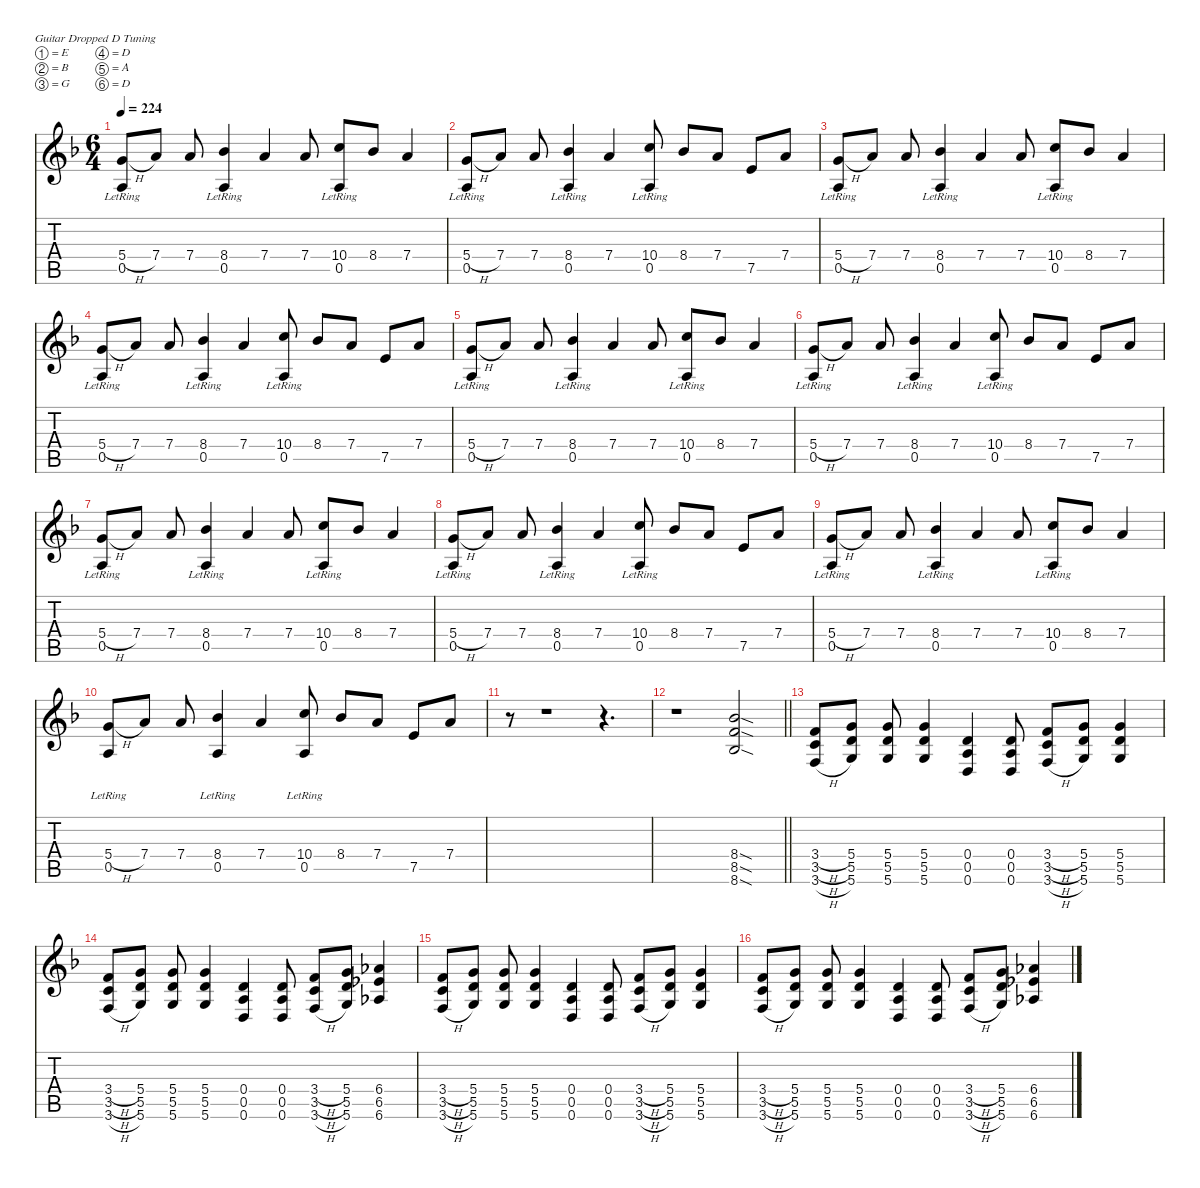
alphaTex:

\hideDynamics
\bracketExtendMode nobrackets
\singleTrackTrackNamePolicy hidden
\multiTrackTrackNamePolicy hidden
\firstSystemTrackNameMode fullname
\firstSystemTrackNameOrientation horizontal
\otherSystemsTrackNameOrientation horizontal
\track ("Guitar-spare" "E-Gt") {instrument distortionguitar}
\staff {score tabs}
\tuning (E4 B3 G3 D3 A2 D2)
\ts (6 4)
\tempo 224
\clef g2
\ks dminor
(5.4{h acc forcenatural} 0.5{lr acc forcenatural}).8{dy f beam Up} 7.4{acc forcenatural}.8{beam Up} 7.4{acc forcenatural}.8{beam Up} (8.4{acc b} 0.5{lr acc forcenatural}).4{beam Up} 7.4{acc forcenatural}.4{beam Up} 7.4{acc forcenatural}.8{beam Up} (10.4{acc forcenatural} 0.5{lr acc forcenatural}).8{beam Up} 8.4{acc b}.8{beam Up} 7.4{acc forcenatural}.4{beam Up} |
(5.4{h acc forcenatural} 0.5{lr acc forcenatural}).8{beam Up} 7.4{acc forcenatural}.8{beam Up} 7.4{acc forcenatural}.8{beam Up} (8.4{acc b} 0.5{lr acc forcenatural}).4{beam Up} 7.4{acc forcenatural}.4{beam Up} (10.4{acc forcenatural} 0.5{lr acc forcenatural}).8{beam Up} 8.4{acc b}.8{beam Up} 7.4{acc forcenatural}.8{beam Up} 7.5{acc forcenatural}.8{beam Up} 7.4{acc forcenatural}.8{beam Up} |
(5.4{h acc forcenatural} 0.5{lr acc forcenatural}).8{beam Up} 7.4{acc forcenatural}.8{beam Up} 7.4{acc forcenatural}.8{beam Up} (8.4{acc b} 0.5{lr acc forcenatural}).4{beam Up} 7.4{acc forcenatural}.4{beam Up} 7.4{acc forcenatural}.8{beam Up} (10.4{acc forcenatural} 0.5{lr acc forcenatural}).8{beam Up} 8.4{acc b}.8{beam Up} 7.4{acc forcenatural}.4{beam Up} |
(5.4{h acc forcenatural} 0.5{lr acc forcenatural}).8{beam Up} 7.4{acc forcenatural}.8{beam Up} 7.4{acc forcenatural}.8{beam Up} (8.4{acc b} 0.5{lr acc forcenatural}).4{beam Up} 7.4{acc forcenatural}.4{beam Up} (10.4{acc forcenatural} 0.5{lr acc forcenatural}).8{beam Up} 8.4{acc b}.8{beam Up} 7.4{acc forcenatural}.8{beam Up} 7.5{acc forcenatural}.8{beam Up} 7.4{acc forcenatural}.8{beam Up} |
(5.4{h acc forcenatural} 0.5{lr acc forcenatural}).8{beam Up} 7.4{acc forcenatural}.8{beam Up} 7.4{acc forcenatural}.8{beam Up} (8.4{acc b} 0.5{lr acc forcenatural}).4{beam Up} 7.4{acc forcenatural}.4{beam Up} 7.4{acc forcenatural}.8{beam Up} (10.4{acc forcenatural} 0.5{lr acc forcenatural}).8{beam Up} 8.4{acc b}.8{beam Up} 7.4{acc forcenatural}.4{beam Up} |
(5.4{h acc forcenatural} 0.5{lr acc forcenatural}).8{beam Up} 7.4{acc forcenatural}.8{beam Up} 7.4{acc forcenatural}.8{beam Up} (8.4{acc b} 0.5{lr acc forcenatural}).4{beam Up} 7.4{acc forcenatural}.4{beam Up} (10.4{acc forcenatural} 0.5{lr acc forcenatural}).8{beam Up} 8.4{acc b}.8{beam Up} 7.4{acc forcenatural}.8{beam Up} 7.5{acc forcenatural}.8{beam Up} 7.4{acc forcenatural}.8{beam Up} |
(5.4{h acc forcenatural} 0.5{lr acc forcenatural}).8{beam Up} 7.4{acc forcenatural}.8{beam Up} 7.4{acc forcenatural}.8{beam Up} (8.4{acc b} 0.5{lr acc forcenatural}).4{beam Up} 7.4{acc forcenatural}.4{beam Up} 7.4{acc forcenatural}.8{beam Up} (10.4{acc forcenatural} 0.5{lr acc forcenatural}).8{beam Up} 8.4{acc b}.8{beam Up} 7.4{acc forcenatural}.4{beam Up} |
(5.4{h acc forcenatural} 0.5{lr acc forcenatural}).8{beam Up} 7.4{acc forcenatural}.8{beam Up} 7.4{acc forcenatural}.8{beam Up} (8.4{acc b} 0.5{lr acc forcenatural}).4{beam Up} 7.4{acc forcenatural}.4{beam Up} (10.4{acc forcenatural} 0.5{lr acc forcenatural}).8{beam Up} 8.4{acc b}.8{beam Up} 7.4{acc forcenatural}.8{beam Up} 7.5{acc forcenatural}.8{beam Up} 7.4{acc forcenatural}.8{beam Up} |
(5.4{h acc forcenatural} 0.5{lr acc forcenatural}).8{beam Up} 7.4{acc forcenatural}.8{beam Up} 7.4{acc forcenatural}.8{beam Up} (8.4{acc b} 0.5{lr acc forcenatural}).4{beam Up} 7.4{acc forcenatural}.4{beam Up} 7.4{acc forcenatural}.8{beam Up} (10.4{acc forcenatural} 0.5{lr acc forcenatural}).8{beam Up} 8.4{acc b}.8{beam Up} 7.4{acc forcenatural}.4{beam Up} |
(5.4{h acc forcenatural} 0.5{lr acc forcenatural}).8{beam Up} 7.4{acc forcenatural}.8{beam Up} 7.4{acc forcenatural}.8{beam Up} (8.4{acc b} 0.5{lr acc forcenatural}).4{beam Up} 7.4{acc forcenatural}.4{beam Up} (10.4{acc forcenatural} 0.5{lr acc forcenatural}).8{beam Up} 8.4{acc b}.8{beam Up} 7.4{acc forcenatural}.8{beam Up} 7.5{acc forcenatural}.8{beam Up} 7.4{acc forcenatural}.8{beam Up} |
r.8{beam Down} r.1{beam Down} r.4{d beam Down} |
\barLineRight lightlight
r.1{beam Down} (8.4{sod acc b} 8.5{sod acc forcenatural} 8.6{sod acc b}).2{beam Up} |
(3.4{h acc forcenatural} 3.5{h acc forcenatural} 3.6{h acc forcenatural}).8{beam Up} (5.4{acc forcenatural} 5.5{acc forcenatural} 5.6{acc forcenatural}).8{beam Up} (5.4{acc forcenatural} 5.5{acc forcenatural} 5.6{acc forcenatural}).8{beam Up} (5.4{acc forcenatural} 5.5{acc forcenatural} 5.6{acc forcenatural}).4{beam Up} (0.4{acc forcenatural} 0.5{acc forcenatural} 0.6{acc forcenatural}).4{beam Up} (0.4{acc forcenatural} 0.5{acc forcenatural} 0.6{acc forcenatural}).8{beam Up} (3.4{h acc forcenatural} 3.5{h acc forcenatural} 3.6{h acc forcenatural}).8{beam Up} (5.4{acc forcenatural} 5.5{acc forcenatural} 5.6{acc forcenatural}).8{beam Up} (5.4{acc forcenatural} 5.5{acc forcenatural} 5.6{acc forcenatural}).4{beam Up} |
(3.4{h acc forcenatural} 3.5{h acc forcenatural} 3.6{h acc forcenatural}).8{beam Up} (5.4{acc forcenatural} 5.5{acc forcenatural} 5.6{acc forcenatural}).8{beam Up} (5.4{acc forcenatural} 5.5{acc forcenatural} 5.6{acc forcenatural}).8{beam Up} (5.4{acc forcenatural} 5.5{acc forcenatural} 5.6{acc forcenatural}).4{beam Up} (0.4{acc forcenatural} 0.5{acc forcenatural} 0.6{acc forcenatural}).4{beam Up} (0.4{acc forcenatural} 0.5{acc forcenatural} 0.6{acc forcenatural}).8{beam Up} (3.4{h acc forcenatural} 3.5{h acc forcenatural} 3.6{h acc forcenatural}).8{beam Up} (5.4{acc forcenatural} 5.5{acc forcenatural} 5.6{acc forcenatural}).8{beam Up} (6.4{acc b} 6.5{acc b} 6.6{acc b}).4{beam Up} |
(3.4{h acc forcenatural} 3.5{h acc forcenatural} 3.6{h acc forcenatural}).8{beam Up} (5.4{acc forcenatural} 5.5{acc forcenatural} 5.6{acc forcenatural}).8{beam Up} (5.4{acc forcenatural} 5.5{acc forcenatural} 5.6{acc forcenatural}).8{beam Up} (5.4{acc forcenatural} 5.5{acc forcenatural} 5.6{acc forcenatural}).4{beam Up} (0.4{acc forcenatural} 0.5{acc forcenatural} 0.6{acc forcenatural}).4{beam Up} (0.4{acc forcenatural} 0.5{acc forcenatural} 0.6{acc forcenatural}).8{beam Up} (3.4{h acc forcenatural} 3.5{h acc forcenatural} 3.6{h acc forcenatural}).8{beam Up} (5.4{acc forcenatural} 5.5{acc forcenatural} 5.6{acc forcenatural}).8{beam Up} (5.4{acc forcenatural} 5.5{acc forcenatural} 5.6{acc forcenatural}).4{beam Up} |
(3.4{h acc forcenatural} 3.5{h acc forcenatural} 3.6{h acc forcenatural}).8{beam Up} (5.4{acc forcenatural} 5.5{acc forcenatural} 5.6{acc forcenatural}).8{beam Up} (5.4{acc forcenatural} 5.5{acc forcenatural} 5.6{acc forcenatural}).8{beam Up} (5.4{acc forcenatural} 5.5{acc forcenatural} 5.6{acc forcenatural}).4{beam Up} (0.4{acc forcenatural} 0.5{acc forcenatural} 0.6{acc forcenatural}).4{beam Up} (0.4{acc forcenatural} 0.5{acc forcenatural} 0.6{acc forcenatural}).8{beam Up} (3.4{h acc forcenatural} 3.5{h acc forcenatural} 3.6{h acc forcenatural}).8{beam Up} (5.4{acc forcenatural} 5.5{acc forcenatural} 5.6{acc forcenatural}).8{beam Up} (6.4{acc b} 6.5{acc b} 6.6{acc b}).4{beam Up}
